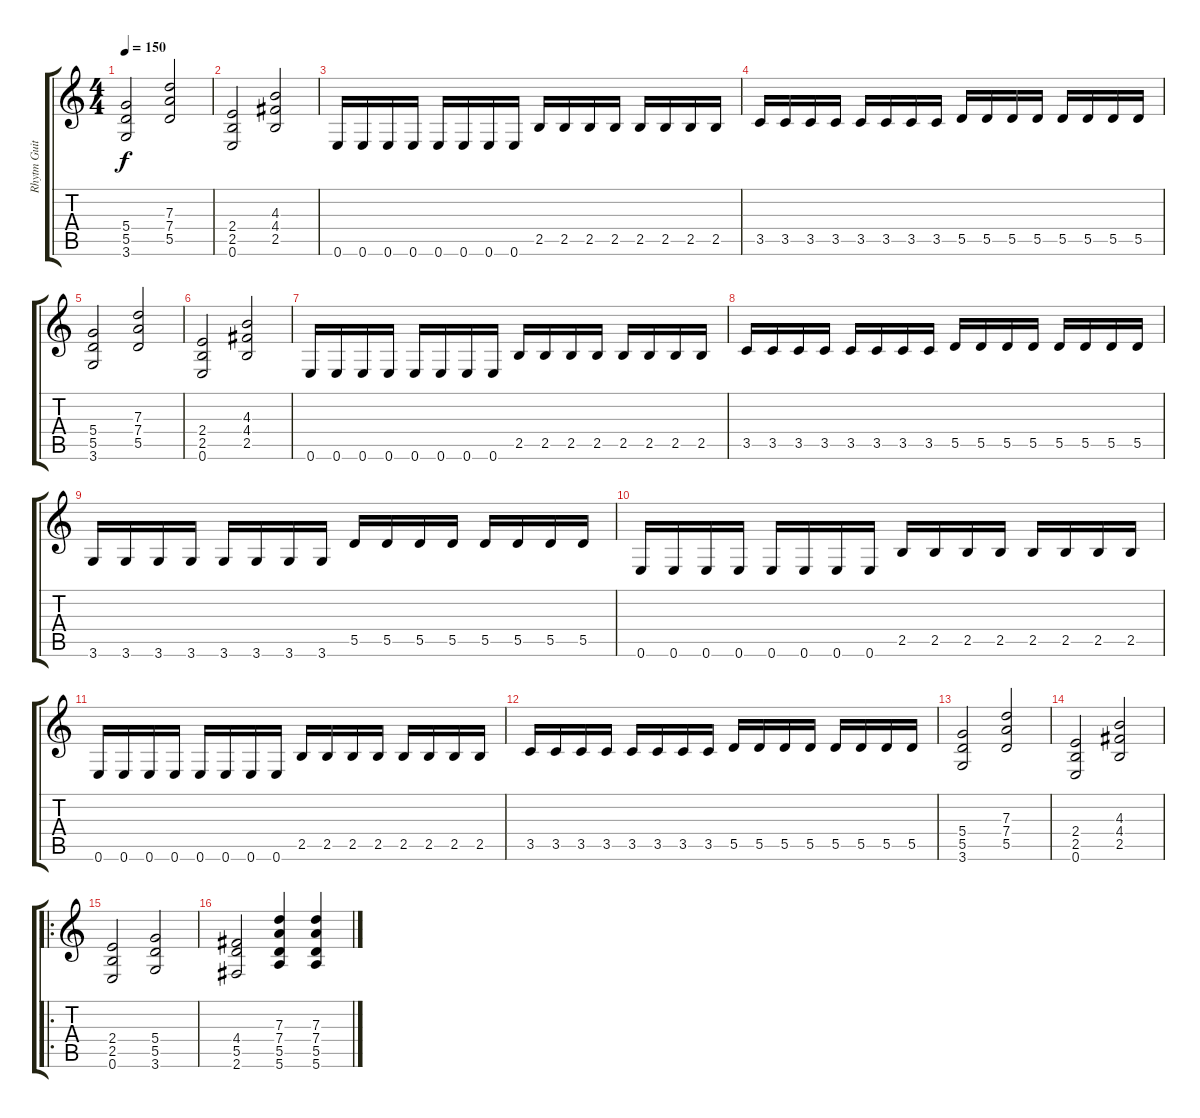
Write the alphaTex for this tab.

\track ("Rhytm Guitar" "Rhytm Guit") {instrument distortionguitar}
\staff {score tabs}
\tuning (E4 B3 G3 D3 A2 E2) {hide}
\ts (4 4)
\tempo 150
\clef g2
\ks c
(5.4 5.5 3.6).2{dy f} (7.3 7.4 5.5).2 |
(2.4 2.5 0.6).2 (4.3 4.4 2.5).2 |
0.6.16 0.6.16 0.6.16 0.6.16 0.6.16 0.6.16 0.6.16 0.6.16 2.5.16 2.5.16 2.5.16 2.5.16 2.5.16 2.5.16 2.5.16 2.5.16 |
3.5.16 3.5.16 3.5.16 3.5.16 3.5.16 3.5.16 3.5.16 3.5.16 5.5.16 5.5.16 5.5.16 5.5.16 5.5.16 5.5.16 5.5.16 5.5.16 |
(5.4 5.5 3.6).2 (7.3 7.4 5.5).2 |
(2.4 2.5 0.6).2 (4.3 4.4 2.5).2 |
0.6.16 0.6.16 0.6.16 0.6.16 0.6.16 0.6.16 0.6.16 0.6.16 2.5.16 2.5.16 2.5.16 2.5.16 2.5.16 2.5.16 2.5.16 2.5.16 |
3.5.16 3.5.16 3.5.16 3.5.16 3.5.16 3.5.16 3.5.16 3.5.16 5.5.16 5.5.16 5.5.16 5.5.16 5.5.16 5.5.16 5.5.16 5.5.16 |
3.6.16 3.6.16 3.6.16 3.6.16 3.6.16 3.6.16 3.6.16 3.6.16 5.5.16 5.5.16 5.5.16 5.5.16 5.5.16 5.5.16 5.5.16 5.5.16 |
0.6.16 0.6.16 0.6.16 0.6.16 0.6.16 0.6.16 0.6.16 0.6.16 2.5.16 2.5.16 2.5.16 2.5.16 2.5.16 2.5.16 2.5.16 2.5.16 |
0.6.16 0.6.16 0.6.16 0.6.16 0.6.16 0.6.16 0.6.16 0.6.16 2.5.16 2.5.16 2.5.16 2.5.16 2.5.16 2.5.16 2.5.16 2.5.16 |
3.5.16 3.5.16 3.5.16 3.5.16 3.5.16 3.5.16 3.5.16 3.5.16 5.5.16 5.5.16 5.5.16 5.5.16 5.5.16 5.5.16 5.5.16 5.5.16 |
(5.4 5.5 3.6).2 (7.3 7.4 5.5).2 |
(2.4 2.5 0.6).2 (4.3 4.4 2.5).2 |
\ro
(2.4 2.5 0.6).2{volume 10} (5.4 5.5 3.6).2 |
(4.4 5.5 2.6).2 (7.3 7.4 5.5 5.6).4 (7.3 7.4 5.5 5.6).4
